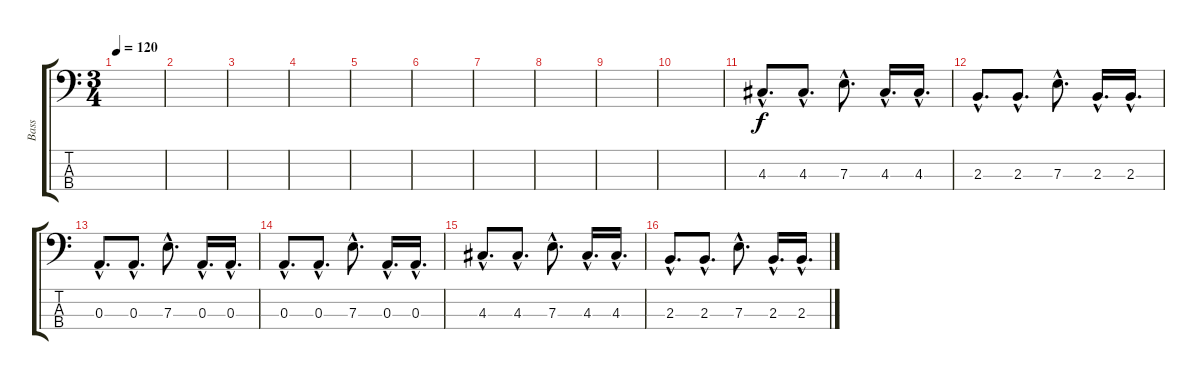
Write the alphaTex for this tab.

\track ("Bass" "Bass") {instrument acousticbass}
\staff {score tabs}
\tuning (G2 D2 A1 E1) {hide}
\ts (3 4)
\tempo 120
\clef f4
\ks c
|
|
|
|
|
|
|
|
|
|
4.3{hac}.8{d} 4.3{hac}.8{d} 7.3{hac}.8{d} 4.3{hac}.16{d} 4.3{hac}.16{d} |
2.3{hac}.8{d} 2.3{hac}.8{d} 7.3{hac}.8{d} 2.3{hac}.16{d} 2.3{hac}.16{d} |
0.3{hac}.8{d} 0.3{hac}.8{d} 7.3{hac}.8{d} 0.3{hac}.16{d} 0.3{hac}.16{d} |
0.3{hac}.8{d} 0.3{hac}.8{d} 7.3{hac}.8{d} 0.3{hac}.16{d} 0.3{hac}.16{d} |
4.3{hac}.8{d} 4.3{hac}.8{d} 7.3{hac}.8{d} 4.3{hac}.16{d} 4.3{hac}.16{d} |
2.3{hac}.8{d} 2.3{hac}.8{d} 7.3{hac}.8{d} 2.3{hac}.16{d} 2.3{hac}.16{d}
